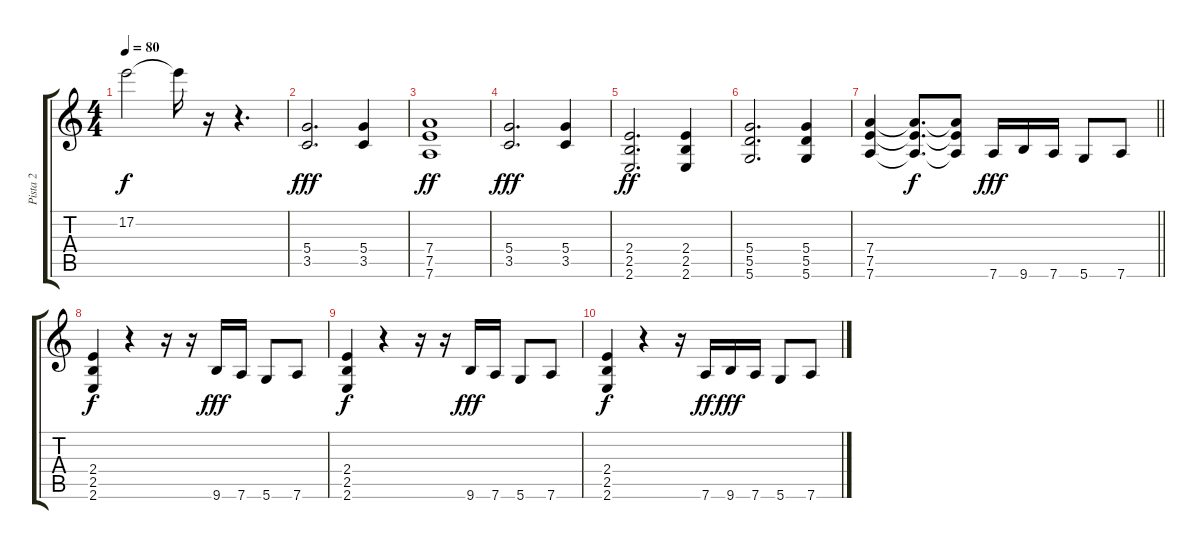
\track ("Pista 2" "Pista 2") {instrument overdrivenguitar}
\staff {score tabs}
\tuning (E4 B3 G3 D3 A2 D2) {hide}
\ts (4 4)
\tempo 80
\clef g2
\ks c
17.2{t}.2{dy f} 17.2{t}.16 r.16 r.4{d} |
(5.4 3.5).2{d dy fff} (5.4 3.5).4 |
(7.4 7.5 7.6).1{dy ff} |
(5.4 3.5).2{d dy fff} (5.4 3.5).4 |
(2.4 2.5 2.6).2{d dy ff} (2.4 2.5 2.6).4 |
(5.4 5.5 5.6).2{d} (5.4 5.5 5.6).4 |
\barLineRight lightlight
(7.4 7.5 7.6).4 (7.4{t} 7.5{t} 7.6{t}).8{d dy f} (7.4{t} 7.5{t} 7.6{t}).8 7.6.16{dy fff} 9.6.16 7.6.16 5.6.8 7.6.8 |
(2.4 2.5 2.6).4{dy f} r.4 r.16 r.16 9.6.16{dy fff} 7.6.16 5.6.8 7.6.8 |
(2.4 2.5 2.6).4{dy f} r.4 r.16 r.16 9.6.16{dy fff} 7.6.16 5.6.8 7.6.8 |
(2.4 2.5 2.6).4{dy f} r.4 r.16 7.6.16{dy ff} 9.6.16{dy fff} 7.6.16 5.6.8 7.6.8
